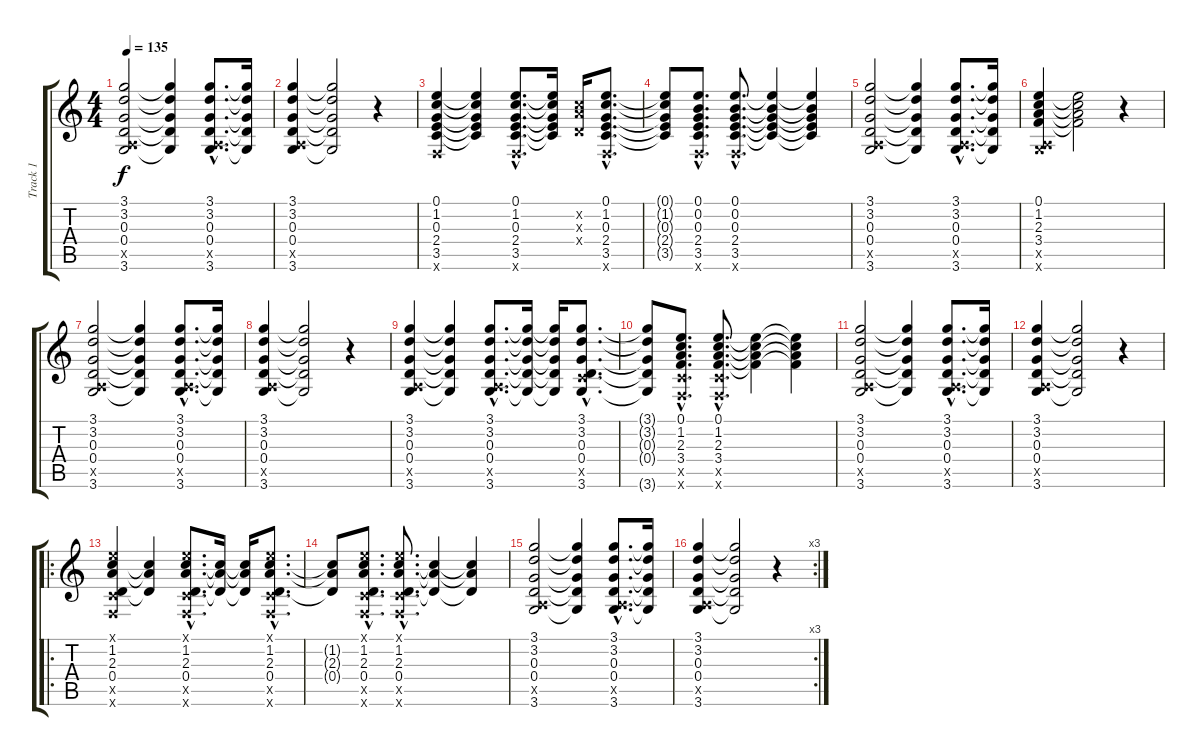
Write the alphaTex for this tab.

\track ("Track 1" "Track 1") {instrument overdrivenguitar}
\staff {score tabs}
\tuning (E4 B3 G3 D3 A2 E2) {hide}
\ts (4 4)
\tempo 135
\clef g2
\ks c
(3.1 3.2 0.3 0.4 0.5{x} 3.6).2{dy f} (3.1{t} 3.2{t} 0.3{t} 0.4{t} 3.6{t}).4 (3.1{hac} 3.2{hac} 0.3{hac} 0.4{hac} 0.5{hac x} 3.6{hac}).8{d} (3.1{t} 3.2{t} 0.3{t} 0.4{t} 3.6{t}).16 |
(3.1 3.2 0.3 0.4 0.5{x} 3.6).4 (3.1{t} 3.2{t} 0.3{t} 0.4{t} 3.6{t}).2 r.4 |
(0.1 1.2 0.3 2.4 3.5 1.6{x}).4 (0.1{t} 1.2{t} 0.3{t} 2.4{t} 3.5{t}).4 (0.1{hac} 1.2{hac} 0.3{hac} 2.4{hac} 3.5{hac} 1.6{hac x}).8{d} (0.1{t} 1.2{t} 0.3{t} 2.4{t} 3.5{t}).16 (1.2{x} 2.3{x} 0.4{x}).16 (0.1{hac} 1.2{hac} 0.3{hac} 2.4{hac} 3.5{hac} 1.6{hac x}).8{d} |
(0.1{t} 1.2{t} 0.3{t} 2.4{t} 3.5{t}).8 (0.1{hac} 0.2{hac} 0.3{hac} 2.4{hac} 3.5{hac} 1.6{hac x}).8{d} (0.1{hac} 0.2{hac} 0.3{hac} 2.4{hac} 3.5{hac} 1.6{hac x}).8{d} (0.1{t} 0.2{t} 0.3{t} 2.4{t} 3.5{t}).4 (0.1{t} 0.2{t} 0.3{t} 2.4{t} 3.5{t}).4 |
(3.1 3.2 0.3 0.4 0.5{x} 3.6).2 (3.1{t} 3.2{t} 0.3{t} 0.4{t} 3.6{t}).4 (3.1{hac} 3.2{hac} 0.3{hac} 0.4{hac} 0.5{hac x} 3.6{hac}).8{d} (3.1{t} 3.2{t} 0.3{t} 0.4{t} 3.6{t}).16 |
(0.1 1.2 2.3 3.4 0.5{x} 3.6{x}).4 (0.1{t} 1.2{t} 2.3{t} 3.4{t}).2 r.4 |
(3.1 3.2 0.3 0.4 0.5{x} 3.6).2 (3.1{t} 3.2{t} 0.3{t} 0.4{t} 3.6{t}).4 (3.1{hac} 3.2{hac} 0.3{hac} 0.4{hac} 0.5{hac x} 3.6{hac}).8{d} (3.1{t} 3.2{t} 0.3{t} 0.4{t} 3.6{t}).16 |
(3.1 3.2 0.3 0.4 0.5{x} 3.6).4 (3.1{t} 3.2{t} 0.3{t} 0.4{t} 3.6{t}).2 r.4 |
(3.1 3.2 0.3 0.4 0.5{x} 3.6).4 (3.1{t} 3.2{t} 0.3{t} 0.4{t} 3.6{t}).4 (3.1{hac} 3.2{hac} 0.3{hac} 0.4{hac} 0.5{hac x} 3.6{hac}).8{d} (3.1{t} 3.2{t} 0.3{t} 0.4{t} 3.6{t}).16 (3.1{t} 3.2{t} 0.3{t} 0.4{t} 3.6{t}).16 (3.1{hac} 3.2{hac} 0.3{hac} 0.4{hac} 3.5{hac x} 3.6{hac}).8{d} |
(3.1{t} 3.2{t} 0.3{t} 0.4{t} 3.6{t}).8 (0.1{hac} 1.2{hac} 2.3{hac} 3.4{hac} 3.5{hac x} 1.6{hac x}).8{d} (0.1{hac} 1.2{hac} 2.3{hac} 3.4{hac} 3.5{hac x} 1.6{hac x}).8{d} (0.1{t} 1.2{t} 2.3{t} 3.4{t}).4 (0.1{t} 1.2{t} 2.3{t} 3.4{t}).4 |
(3.1 3.2 0.3 0.4 0.5{x} 3.6).2 (3.1{t} 3.2{t} 0.3{t} 0.4{t} 3.6{t}).4 (3.1{hac} 3.2{hac} 0.3{hac} 0.4{hac} 0.5{hac x} 3.6{hac}).8{d} (3.1{t} 3.2{t} 0.3{t} 0.4{t} 3.6{t}).16 |
(3.1 3.2 0.3 0.4 0.5{x} 3.6).4 (3.1{t} 3.2{t} 0.3{t} 0.4{t} 3.6{t}).2 r.4 |
\ro
(0.1{x} 1.2 2.3 0.4 3.5{x} 1.6{x}).4 (1.2{t} 2.3{t} 0.4{t}).4 (0.1{hac x} 1.2{hac} 2.3{hac} 0.4{hac} 3.5{hac x} 1.6{hac x}).8{d} (1.2{t} 2.3{t} 0.4{t}).16 (1.2{t} 2.3{t} 0.4{t}).16 (0.1{hac x} 1.2{hac} 2.3{hac} 0.4{hac} 3.5{hac x} 1.6{hac x}).8{d} |
(1.2{t} 2.3{t} 0.4{t}).8 (0.1{hac x} 1.2{hac} 2.3{hac} 0.4{hac} 3.5{hac x} 1.6{hac x}).8{d} (0.1{hac x} 1.2{hac} 2.3{hac} 0.4{hac} 3.5{hac x} 1.6{hac x}).8{d} (1.2{t} 2.3{t} 0.4{t}).4 (1.2{t} 2.3{t} 0.4{t}).4 |
(3.1 3.2 0.3 0.4 0.5{x} 3.6).2 (3.1{t} 3.2{t} 0.3{t} 0.4{t} 3.6{t}).4 (3.1{hac} 3.2{hac} 0.3{hac} 0.4{hac} 0.5{hac x} 3.6{hac}).8{d} (3.1{t} 3.2{t} 0.3{t} 0.4{t} 3.6{t}).16 |
\rc 3
(3.1 3.2 0.3 0.4 0.5{x} 3.6).4 (3.1{t} 3.2{t} 0.3{t} 0.4{t} 3.6{t}).2 r.4
